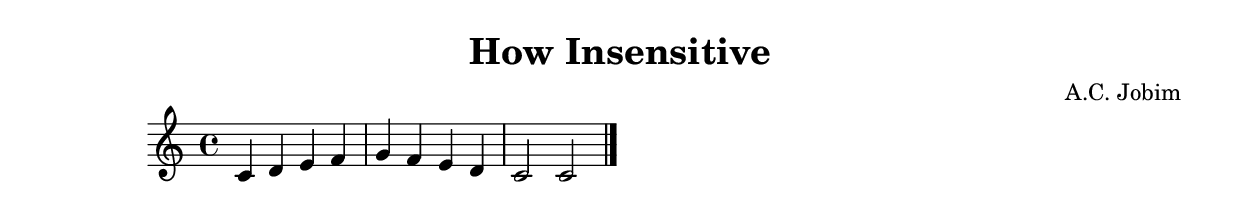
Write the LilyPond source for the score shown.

\version "2.24.4"

\header {
  title = "How Insensitive"
  composer = "A.C. Jobim"
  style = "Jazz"
}

\score {
  \new Staff {
    \clef treble
    \time 4/4
    \key c \major
    
    % Simple chord progression placeholder
    c'4 d' e' f' |
    g' f' e' d' |
    c'2 c'2 |
    \bar "|."
  }
  \layout {}
  \midi {
    \tempo 4 = 120
  }
}